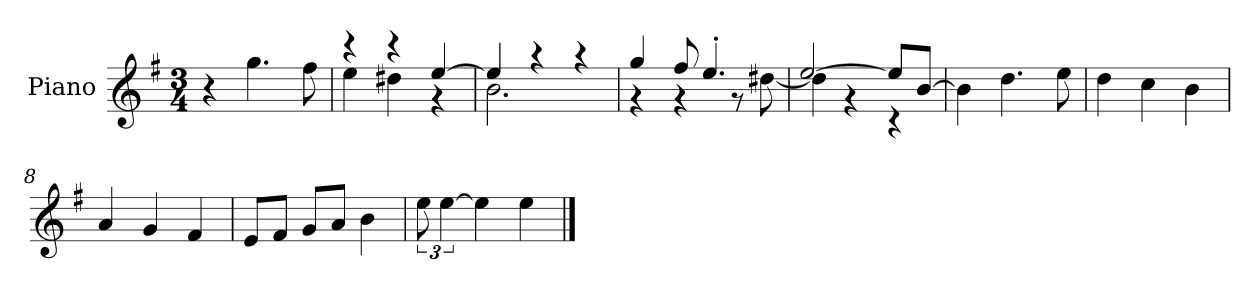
**kern
*part1
*staff1
*I"Piano
*I'P-no
*clefG2
*k[f#]
*M3/4
*MM173
=1
4r
4.gg\
8ff#\
=2
*^
4r	4ee\
4r	4dd#X\
[4ee/	4r
=3	=3
4ee/]	2.b\
4r	.
4r	.
=4	=4
4gg/	4r
8ff#/	4r
4.ee'/	.
.	8r
.	[8dd#X\
=5	=5
[2ee/	4dd#\]
.	4r
8ee/L]	4r
[8b/J	.
*v	*v
=6
4b\]
4.dd\
8ee\
=7
4dd\
4cc\
4b\
=8
4a/
4g/
4f#/
!!LO:LB:g=z
=9
8e/L
8f#/J
8g/L
8a/J
4b\
=10
12ee\
[6ee\
4ee\]
4ee\
==
*-
